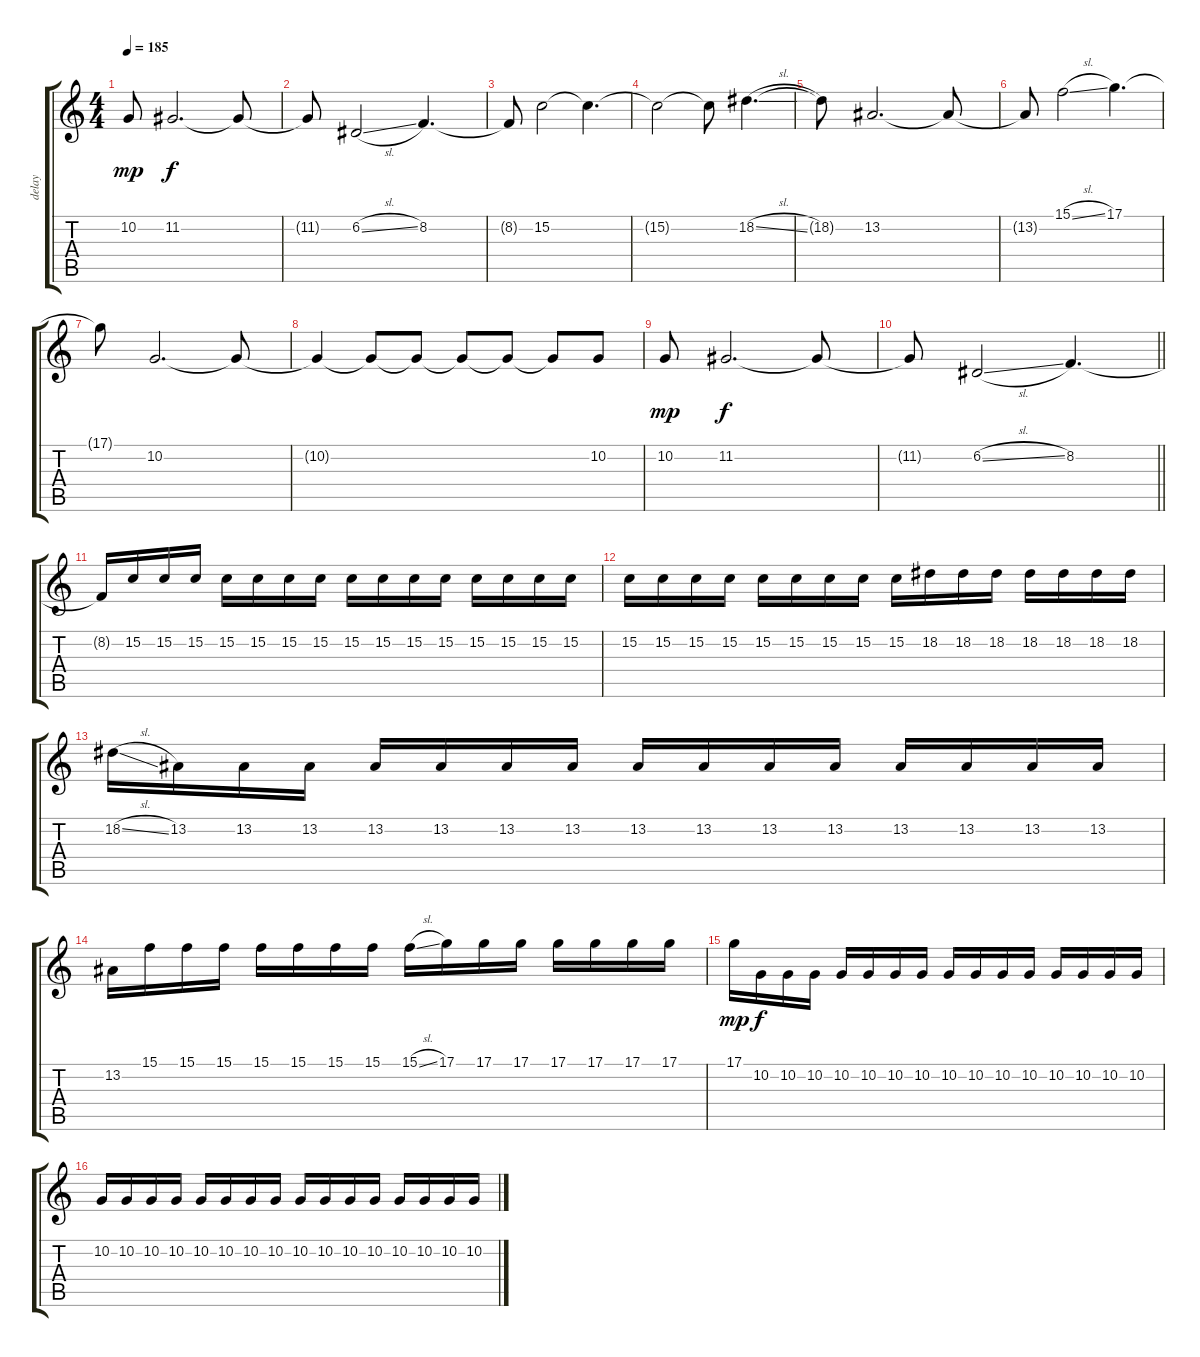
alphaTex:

\track ("delay" "delay") {instrument fx6goblins}
\staff {score tabs}
\tuning (D4 A3 F3 C3 G2 C2) {hide}
\ts (4 4)
\tempo 185
\clef g2
\ks c
10.2.8{dy mp} 11.2.2{d dy f} 11.2{t}.8 |
11.2{t}.8 6.2{sl}.2 8.2.4{d} |
8.2{t}.8 15.2.2 15.2{t}.4{d} |
15.2{t}.2 15.2{t}.8 18.2{sl}.4{d} |
18.2{t}.8 13.2.2{d} 13.2{t}.8 |
13.2{t}.8 15.1{sl}.2 17.1.4{d} |
17.1{t}.8 10.2.2{d} 10.2{t}.8 |
10.2{t}.4 10.2{t}.8 10.2{t}.8 10.2{t}.8 10.2{t}.8 10.2{t}.8 10.2.8 |
10.2.8{dy mp} 11.2.2{d dy f} 11.2{t}.8 |
\barLineRight lightlight
11.2{t}.8 6.2{sl}.2 8.2.4{d} |
\section ("" "")
8.2{t}.16 15.2.16 15.2.16 15.2.16 15.2.16 15.2.16 15.2.16 15.2.16 15.2.16 15.2.16 15.2.16 15.2.16 15.2.16 15.2.16 15.2.16 15.2.16 |
15.2.16 15.2.16 15.2.16 15.2.16 15.2.16 15.2.16 15.2.16 15.2.16 15.2.16 18.2.16 18.2.16 18.2.16 18.2.16 18.2.16 18.2.16 18.2.16 |
18.2{sl}.16 13.2.16 13.2.16 13.2.16 13.2.16 13.2.16 13.2.16 13.2.16 13.2.16 13.2.16 13.2.16 13.2.16 13.2.16 13.2.16 13.2.16 13.2.16 |
13.2.16 15.1.16 15.1.16 15.1.16 15.1.16 15.1.16 15.1.16 15.1.16 15.1{sl}.16 17.1.16 17.1.16 17.1.16 17.1.16 17.1.16 17.1.16 17.1.16 |
17.1.16{dy mp} 10.2.16{dy f} 10.2.16 10.2.16 10.2.16 10.2.16 10.2.16 10.2.16 10.2.16 10.2.16 10.2.16 10.2.16 10.2.16 10.2.16 10.2.16 10.2.16 |
10.2.16 10.2.16 10.2.16 10.2.16 10.2.16 10.2.16 10.2.16 10.2.16 10.2.16 10.2.16 10.2.16 10.2.16 10.2.16 10.2.16 10.2.16 10.2.16
